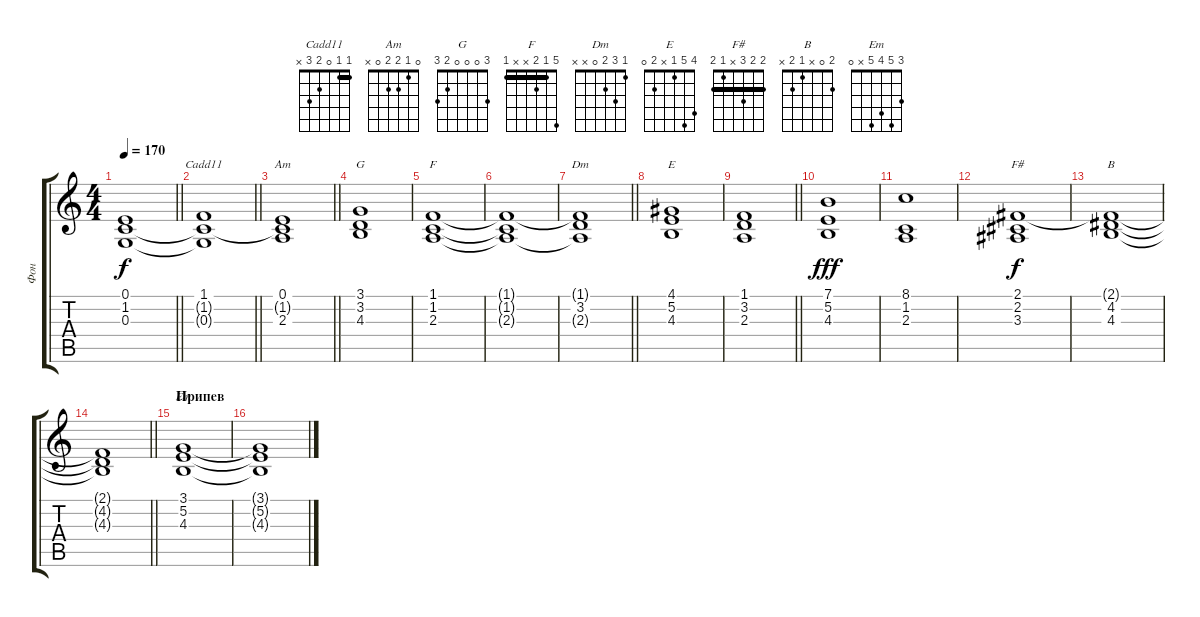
\track ("Фон" "Фон") {instrument pad2warm}
\staff {score tabs}
\tuning (E4 B3 G3 D3 A2 E2) {hide}
\chord ("Cadd11" 1 1 0 2 3 x) {barre 1}
\chord ("Am" 0 1 2 2 0 x)
\chord ("G" 3 0 0 0 2 3)
\chord ("F" 5 1 2 x x 1) {barre 1}
\chord ("Dm" 1 3 2 0 x x)
\chord ("E" 4 5 1 x 2 0)
\chord ("F#" 2 2 3 x 1 2) {barre 2}
\chord ("B" 2 0 x 1 2 x)
\chord ("Em" 3 5 4 5 x 0)
\ts (4 4)
\tempo 170
\clef g2
\barLineRight lightlight
\ks c
(0.1{t} 1.2{t} 0.3{t}).1{dy f} |
\barLineRight lightlight
(1.1 1.2{t} 0.3{t}).1{ch "Cadd11"} |
\barLineRight lightlight
(0.1 1.2{t} 2.3).1{ch "Am"} |
(3.1 3.2 4.3).1{ch "G"} |
(1.1 1.2 2.3).1{ch "F"} |
(1.1{t} 1.2{t} 2.3{t}).1 |
\barLineRight lightlight
(1.1{t} 3.2 2.3{t}).1{ch "Dm"} |
(4.1 5.2 4.3).1{ch "E"} |
\barLineRight lightlight
(1.1 3.2 2.3).1 |
(7.1 5.2 4.3).1{dy fff} |
(8.1 1.2 2.3).1 |
(2.1 2.2 3.3).1{ch "F#" dy f} |
(2.1{t} 4.2 4.3).1{ch "B"} |
\barLineRight lightlight
(2.1{t} 4.2{t} 4.3{t}).1 |
\section ("" "Припев")
(3.1 5.2 4.3).1{ch "Em" volume 7} |
(3.1{t} 5.2{t} 4.3{t}).1
